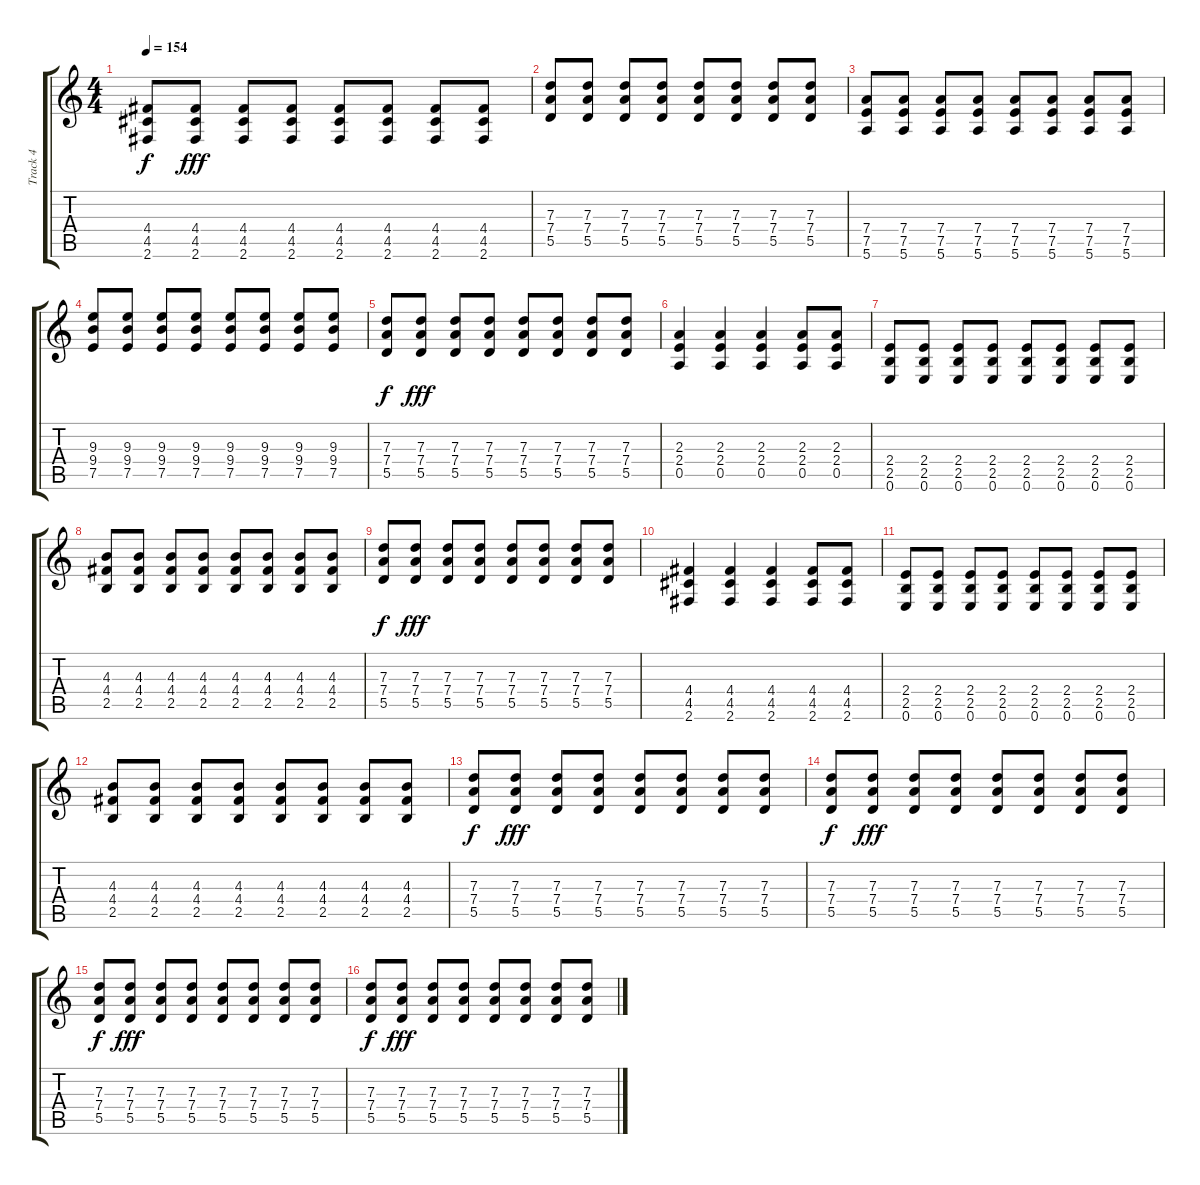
\track ("Track 4" "Track 4") {instrument overdrivenguitar}
\staff {score tabs}
\tuning (E4 B3 G3 D3 A2 E2) {hide}
\ts (4 4)
\tempo 154
\clef g2
\ks c
(4.4 4.5 2.6).8{dy f} (4.4 4.5 2.6).8{dy fff} (4.4 4.5 2.6).8 (4.4 4.5 2.6).8 (4.4 4.5 2.6).8 (4.4 4.5 2.6).8 (4.4 4.5 2.6).8 (4.4 4.5 2.6).8 |
(7.3 7.4 5.5).8 (7.3 7.4 5.5).8 (7.3 7.4 5.5).8 (7.3 7.4 5.5).8 (7.3 7.4 5.5).8 (7.3 7.4 5.5).8 (7.3 7.4 5.5).8 (7.3 7.4 5.5).8 |
(7.4 7.5 5.6).8 (7.4 7.5 5.6).8 (7.4 7.5 5.6).8 (7.4 7.5 5.6).8 (7.4 7.5 5.6).8 (7.4 7.5 5.6).8 (7.4 7.5 5.6).8 (7.4 7.5 5.6).8 |
(9.3 9.4 7.5).8 (9.3 9.4 7.5).8 (9.3 9.4 7.5).8 (9.3 9.4 7.5).8 (9.3 9.4 7.5).8 (9.3 9.4 7.5).8 (9.3 9.4 7.5).8 (9.3 9.4 7.5).8 |
(7.3 7.4 5.5).8{dy f} (7.3 7.4 5.5).8{dy fff} (7.3 7.4 5.5).8 (7.3 7.4 5.5).8 (7.3 7.4 5.5).8 (7.3 7.4 5.5).8 (7.3 7.4 5.5).8 (7.3 7.4 5.5).8 |
(2.3 2.4 0.5).4 (2.3 2.4 0.5).4 (2.3 2.4 0.5).4 (2.3 2.4 0.5).8 (2.3 2.4 0.5).8 |
(2.4 2.5 0.6).8 (2.4 2.5 0.6).8 (2.4 2.5 0.6).8 (2.4 2.5 0.6).8 (2.4 2.5 0.6).8 (2.4 2.5 0.6).8 (2.4 2.5 0.6).8 (2.4 2.5 0.6).8 |
(4.3 4.4 2.5).8 (4.3 4.4 2.5).8 (4.3 4.4 2.5).8 (4.3 4.4 2.5).8 (4.3 4.4 2.5).8 (4.3 4.4 2.5).8 (4.3 4.4 2.5).8 (4.3 4.4 2.5).8 |
(7.3 7.4 5.5).8{dy f} (7.3 7.4 5.5).8{dy fff} (7.3 7.4 5.5).8 (7.3 7.4 5.5).8 (7.3 7.4 5.5).8 (7.3 7.4 5.5).8 (7.3 7.4 5.5).8 (7.3 7.4 5.5).8 |
(4.4 4.5 2.6).4 (4.4 4.5 2.6).4 (4.4 4.5 2.6).4 (4.4 4.5 2.6).8 (4.4 4.5 2.6).8 |
(2.4 2.5 0.6).8 (2.4 2.5 0.6).8 (2.4 2.5 0.6).8 (2.4 2.5 0.6).8 (2.4 2.5 0.6).8 (2.4 2.5 0.6).8 (2.4 2.5 0.6).8 (2.4 2.5 0.6).8 |
(4.3 4.4 2.5).8 (4.3 4.4 2.5).8 (4.3 4.4 2.5).8 (4.3 4.4 2.5).8 (4.3 4.4 2.5).8 (4.3 4.4 2.5).8 (4.3 4.4 2.5).8 (4.3 4.4 2.5).8 |
(7.3 7.4 5.5).8{dy f} (7.3 7.4 5.5).8{dy fff} (7.3 7.4 5.5).8 (7.3 7.4 5.5).8 (7.3 7.4 5.5).8 (7.3 7.4 5.5).8 (7.3 7.4 5.5).8 (7.3 7.4 5.5).8 |
(7.3 7.4 5.5).8{dy f} (7.3 7.4 5.5).8{dy fff} (7.3 7.4 5.5).8 (7.3 7.4 5.5).8 (7.3 7.4 5.5).8 (7.3 7.4 5.5).8 (7.3 7.4 5.5).8 (7.3 7.4 5.5).8 |
(7.3 7.4 5.5).8{dy f} (7.3 7.4 5.5).8{dy fff} (7.3 7.4 5.5).8 (7.3 7.4 5.5).8 (7.3 7.4 5.5).8 (7.3 7.4 5.5).8 (7.3 7.4 5.5).8 (7.3 7.4 5.5).8 |
(7.3 7.4 5.5).8{dy f} (7.3 7.4 5.5).8{dy fff} (7.3 7.4 5.5).8 (7.3 7.4 5.5).8 (7.3 7.4 5.5).8 (7.3 7.4 5.5).8 (7.3 7.4 5.5).8 (7.3 7.4 5.5).8
